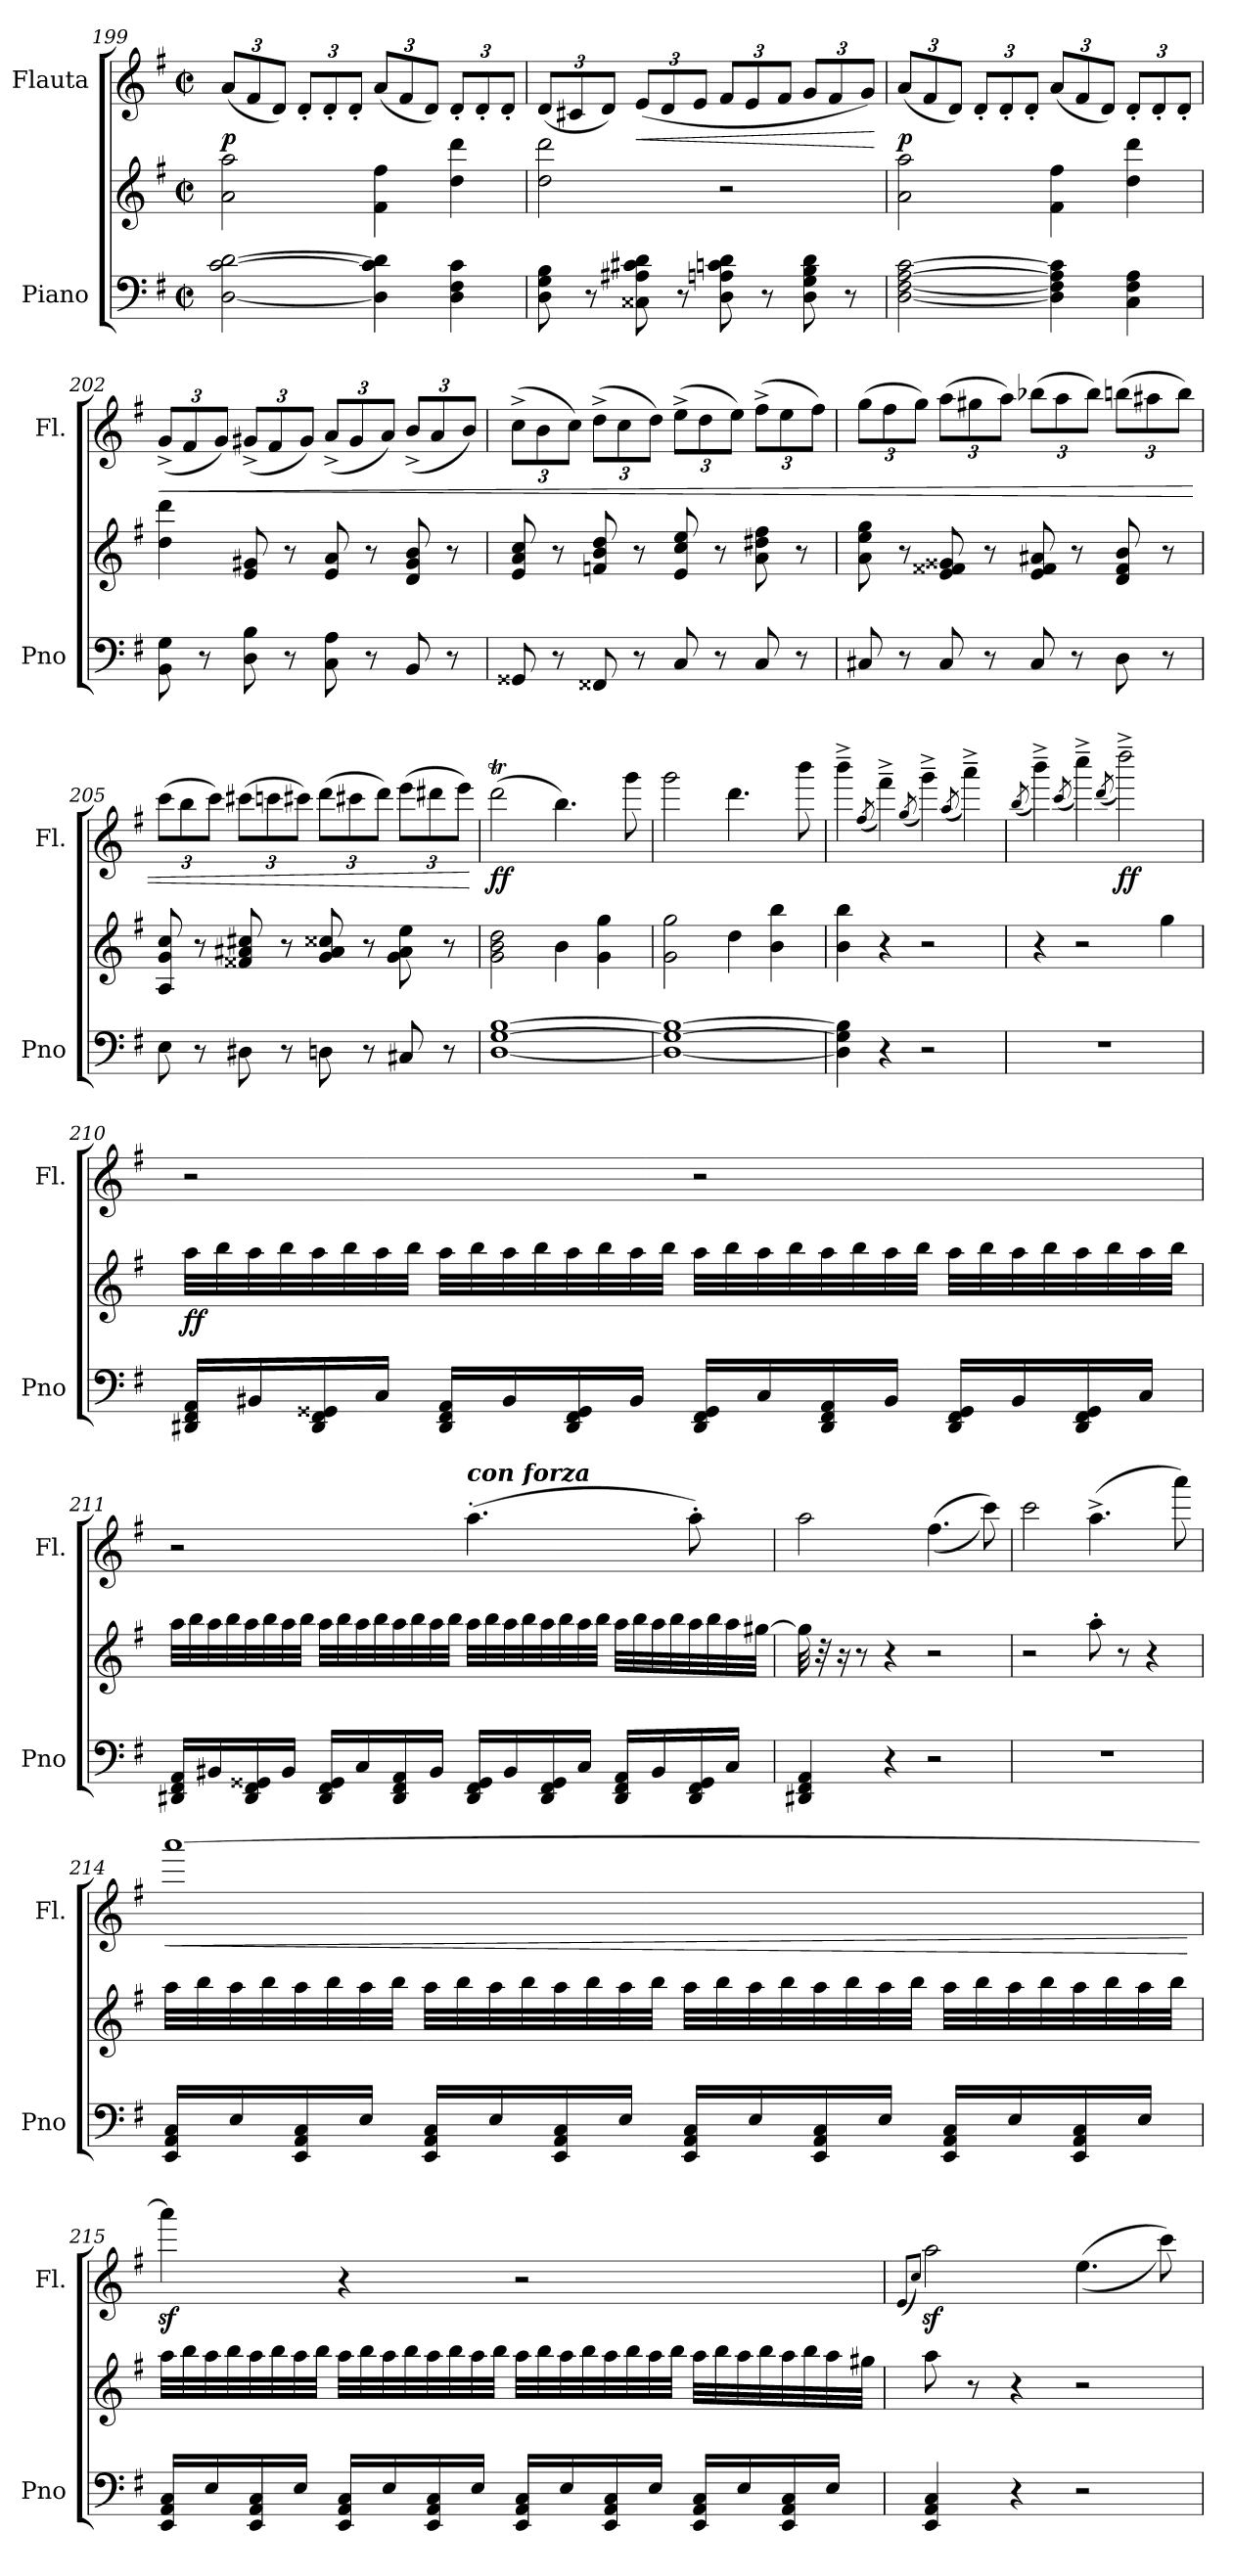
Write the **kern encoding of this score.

**kern	**kern	**dynam	**kern	**dynam
*part2	*part2	*part2	*part1	*part1
*staff3	*staff2	*staff2/3	*staff1	*staff1
*I"Piano	*	*	*I"Flauta	*
*I'Pno	*	*	*I'Fl.	*
*clefF4	*clefG2	*	*clefG2	*
*k[f#]	*k[f#]	*	*k[f#]	*
*M2/2	*M2/2	*	*M2/2	*
*met(c|)	*met(c|)	*	*met(c|)	*
*	*	*	*Xbrackettup	*
=199	=199	=199	=199	=199
!	!	!	!	!LO:DY:b
[2D\ [2c\ [2d\	2a\ 2aa\	.	(12a/L	p
.	.	.	12f#/	.
.	.	.	12d/J)	.
.	.	.	12d'/L	.
.	.	.	12d'/	.
.	.	.	12d'/J	.
4D\] 4c\] 4d\]	4f#\ 4ff#\	.	(12a/L	.
.	.	.	12f#/	.
.	.	.	12d/J)	.
4D\ 4F#\ 4c\	4dd\ 4ddd\	.	12d'/L	.
.	.	.	12d'/	.
.	.	.	12d'/J	.
=200	=200	=200	=200	=200
8D\ 8G\ 8B\	2dd\ 2ddd\	.	(12d/L	.
.	.	.	12c#X/	.
8r	.	.	.	.
.	.	.	12d/J)	.
!	!	!	!	!LO:HP:b
8C##X\ 8A#X\ 8c#X\ 8d\	.	.	(12e/L	<
.	.	.	12d/	.
8r	.	.	.	.
.	.	.	12e/J	.
8D\ 8An\ 8cn\ 8d\	2r	.	12f#/L	.
.	.	.	12e/	.
8r	.	.	.	.
.	.	.	12f#/J	.
8D\ 8G\ 8B\ 8d\	.	.	12g/L	.
.	.	.	12f#/	.
8r	.	.	.	.
.	.	.	12g/J)	.
.	.	.	.	[
!!LO:PB:g=z
=201	=201	=201	=201	=201
!	!	!	!	!LO:DY:b
[2D\ [2F#\ [2A\ [2c\	2a\ 2aa\	.	(12a/L	p
.	.	.	12f#/	.
.	.	.	12d/J)	.
.	.	.	12d'/L	.
.	.	.	12d'/	.
.	.	.	12d'/J	.
4D\] 4F#\] 4A\] 4c\]	4f#\ 4ff#\	.	(12a/L	.
.	.	.	12f#/	.
.	.	.	12d/J)	.
4C\ 4F#\ 4A\	4dd\ 4ddd\	.	12d'/L	.
.	.	.	12d'/	.
.	.	.	12d'/J	.
=202	=202	=202	=202	=202
!	!	!	!	!LO:HP:b
8BB\ 8G\	4dd\ 4ddd\	.	(12g^/L	<
.	.	.	12f#/	.
8r	.	.	.	.
.	.	.	12g/J)	.
8D\ 8B\	8e/ 8g#X/	.	(12g#X^/L	.
.	.	.	12f#/	.
8r	8r	.	.	.
.	.	.	12g#/J)	.
8C\ 8A\	8e/ 8a/	.	(12a^/L	.
.	.	.	12g#/	.
8r	8r	.	.	.
.	.	.	12a/J)	.
8BB/	8d/ 8g#/ 8b/	.	(12b^/L	.
.	.	.	12a/	.
8r	8r	.	.	.
.	.	.	12b/J)	.
=203	=203	=203	=203	=203
8GG##X/	8e/ 8a/ 8cc/	.	(12cc^\L	.
.	.	.	12b\	.
8r	8r	.	.	.
.	.	.	12cc\J)	.
8FF##X/	8fn/ 8b/ 8dd/	.	(12dd^\L	.
.	.	.	12cc\	.
8r	8r	.	.	.
.	.	.	12dd\J)	.
8C/	8e/ 8cc/ 8ee/	.	(12ee^\L	.
.	.	.	12dd\	.
8r	8r	.	.	.
.	.	.	12ee\J)	.
8C/	8a\ 8dd#X\ 8ff#\	.	(12ff#^\L	.
.	.	.	12ee\	.
8r	8r	.	.	.
.	.	.	12ff#\J)	.
!!LO:LB:g=z
=204	=204	=204	=204	=204
8C#X/	8a\ 8ee\ 8gg\	.	(12gg\L	.
.	.	.	12ff#\	.
8r	8r	.	.	.
.	.	.	12gg\J)	.
8C#/	8e/ 8f##X/ 8g##X/	.	(12aa\L	.
.	.	.	12gg#X\	.
8r	8r	.	.	.
.	.	.	12aa\J)	.
8C#/	8e/ 8f##/ 8a#X/	.	(12bb-X\L	.
.	.	.	12aa\	.
8r	8r	.	.	.
.	.	.	12bb-\J)	.
8D\	8d/ 8f##/ 8b/	.	(12bbn\L	.
.	.	.	12aa#X\	.
8r	8r	.	.	.
.	.	.	12bb\J)	.
=205	=205	=205	=205	=205
8E\	8A/ 8g/ 8cc/	.	(12ccc\L	.
.	.	.	12bb\	.
8r	8r	.	.	.
.	.	.	12ccc\J)	.
8D#X\	8f##X/ 8a#X/ 8cc#X/	.	(12ccc#X\L	.
.	.	.	12cccn\	.
8r	8r	.	.	.
.	.	.	12ccc#X\J)	.
8Dn\	8g/ 8a#/ 8cc##X/	.	(12ddd\L	.
.	.	.	12ccc#X\	.
8r	8r	.	.	.
.	.	.	12ddd\J)	.
8C#X/	8g\ 8a#\ 8ee\	.	(12eee\L	.
.	.	.	12ddd#X\	.
8r	8r	.	.	.
.	.	.	12eee\J)	.
.	.	.	.	[
=206	=206	=206	=206	=206
!	!	!	!	!LO:DY:b
[1D [1G [1B	2g\ 2b\ 2dd\	.	(2dddT\	ff
.	4b\	.	4.bb\)	.
.	4g\ 4gg\	.	.	.
.	.	.	8ggg\	.
!!LO:LB:g=z
=207	=207	=207	=207	=207
1D_ 1G_ 1B_	2g\ 2gg\	.	2ggg\	.
.	4dd\	.	4.ddd\	.
.	4b\ 4bb\	.	.	.
.	.	.	8bbb\	.
=208	=208	=208	=208	=208
4D\] 4G\] 4B\]	4b\ 4bb\	.	4bbb^~\	.
.	.	.	(8qff#/	.
4r	4r	.	4fff#^~\)	.
.	.	.	(8qgg/	.
2r	2r	.	4ggg^~\)	.
.	.	.	(8qaa/	.
.	.	.	4aaa^~\)	.
=209	=209	=209	=209	=209
.	.	.	(8qbb/	.
1r	4r	.	4bbb^~\)	.
.	.	.	(8qccc/	.
.	2r	.	4cccc^~\)	.
.	.	.	(8qddd/	.
!	!	!	!	!LO:DY:b
.	.	.	2dddd^~\)	ff
.	4gg\	.	.	.
!!LO:LB:g=z
=210	=210	=210	=210	=210
!	!	!LO:DY:b	!	!
16DD#X/ 16FF#/ 16AA/LL	32aa\LLL	ff	2r	.
.	32bb\	.	.	.
16BB#X/	32aa\	.	.	.
.	32bb\	.	.	.
16DD#/ 16FF#/ 16GG##X/	32aa\	.	.	.
.	32bb\	.	.	.
16C/JJ	32aa\	.	.	.
.	32bb\JJJ	.	.	.
16DD#/ 16FF#/ 16AA/LL	32aa\LLL	.	.	.
.	32bb\	.	.	.
16BB#/	32aa\	.	.	.
.	32bb\	.	.	.
16DD#/ 16FF#/ 16GG##/	32aa\	.	.	.
.	32bb\	.	.	.
16BB#/JJ	32aa\	.	.	.
.	32bb\JJJ	.	.	.
16DD#/ 16FF#/ 16GG##/LL	32aa\LLL	.	2r	.
.	32bb\	.	.	.
16C/	32aa\	.	.	.
.	32bb\	.	.	.
16DD#/ 16FF#/ 16AA/	32aa\	.	.	.
.	32bb\	.	.	.
16BB#/JJ	32aa\	.	.	.
.	32bb\JJJ	.	.	.
16DD#/ 16FF#/ 16GG##/LL	32aa\LLL	.	.	.
.	32bb\	.	.	.
16BB#/	32aa\	.	.	.
.	32bb\	.	.	.
16DD#/ 16FF#/ 16GG##/	32aa\	.	.	.
.	32bb\	.	.	.
16C/JJ	32aa\	.	.	.
.	32bb\JJJ	.	.	.
!!LO:PB:g=z
=211	=211	=211	=211	=211
16DD#X/ 16FF#/ 16AA/LL	32aa\LLL	.	2r	.
.	32bb\	.	.	.
16BB#X/	32aa\	.	.	.
.	32bb\	.	.	.
16DD#/ 16FF#/ 16GG##X/	32aa\	.	.	.
.	32bb\	.	.	.
16BB#/JJ	32aa\	.	.	.
.	32bb\JJJ	.	.	.
16DD#/ 16FF#/ 16GG##/LL	32aa\LLL	.	.	.
.	32bb\	.	.	.
16C/	32aa\	.	.	.
.	32bb\	.	.	.
16DD#/ 16FF#/ 16AA/	32aa\	.	.	.
.	32bb\	.	.	.
16BB#/JJ	32aa\	.	.	.
.	32bb\JJJ	.	.	.
!	!	!	!LO:TX:a:Bi:t=con forza	!
!	!	!	!LO:TX:a:t=.	!
16DD#/ 16FF#/ 16GG##/LL	32aa\LLL	.	(4.aa\	.
.	32bb\	.	.	.
16BB#/	32aa\	.	.	.
.	32bb\	.	.	.
16DD#/ 16FF#/ 16GG##/	32aa\	.	.	.
.	32bb\	.	.	.
16C/JJ	32aa\	.	.	.
.	32bb\JJJ	.	.	.
16DD#/ 16FF#/ 16AA/LL	32aa\LLL	.	.	.
.	32bb\	.	.	.
16BB#/	32aa\	.	.	.
.	32bb\	.	.	.
16DD#/ 16FF#/ 16GG##/	32aa\	.	8aa'\)	.
.	32bb\	.	.	.
16C/JJ	32aa\	.	.	.
.	[32gg#X\JJJ	.	.	.
!!LO:LB:g=z
=212	=212	=212	=212	=212
4DD#X/ 4FF#/ 4AA/	32gg#\]	.	2aa\	.
.	32r	.	.	.
.	16r	.	.	.
.	8r	.	.	.
4r	4r	.	.	.
2r	2r	.	((4.ff#\	.
.	.	.	8ccc\))	.
=213	=213	=213	=213	=213
1r	2r	.	2ccc\	.
.	8aa'\	.	(4.aa^\	.
.	8r	.	.	.
.	4r	.	.	.
.	.	.	8aaa\)	.
!!LO:LB:g=z
=214	=214	=214	=214	=214
!	!	!	!	!LO:HP:b
16EE/ 16AA/ 16C/LL	32aa\LLL	.	[1aaa	<
.	32bb\	.	.	.
16E/	32aa\	.	.	.
.	32bb\	.	.	.
16EE/ 16AA/ 16C/	32aa\	.	.	.
.	32bb\	.	.	.
16E/JJ	32aa\	.	.	.
.	32bb\JJJ	.	.	.
16EE/ 16AA/ 16C/LL	32aa\LLL	.	.	.
.	32bb\	.	.	.
16E/	32aa\	.	.	.
.	32bb\	.	.	.
16EE/ 16AA/ 16C/	32aa\	.	.	.
.	32bb\	.	.	.
16E/JJ	32aa\	.	.	.
.	32bb\JJJ	.	.	.
16EE/ 16AA/ 16C/LL	32aa\LLL	.	.	.
.	32bb\	.	.	.
16E/	32aa\	.	.	.
.	32bb\	.	.	.
16EE/ 16AA/ 16C/	32aa\	.	.	.
.	32bb\	.	.	.
16E/JJ	32aa\	.	.	.
.	32bb\JJJ	.	.	.
16EE/ 16AA/ 16C/LL	32aa\LLL	.	.	.
.	32bb\	.	.	.
16E/	32aa\	.	.	.
.	32bb\	.	.	.
16EE/ 16AA/ 16C/	32aa\	.	.	.
.	32bb\	.	.	.
16E/JJ	32aa\	.	.	.
.	32bb\JJJ	.	.	.
.	.	.	.	[
!!LO:LB:g=z
=215	=215	=215	=215	=215
16EE/ 16AA/ 16C/LL	32aa\LLL	.	4aaaz<\]	.
.	32bb\	.	.	.
16E/	32aa\	.	.	.
.	32bb\	.	.	.
16EE/ 16AA/ 16C/	32aa\	.	.	.
.	32bb\	.	.	.
16E/JJ	32aa\	.	.	.
.	32bb\JJJ	.	.	.
16EE/ 16AA/ 16C/LL	32aa\LLL	.	4r	.
.	32bb\	.	.	.
16E/	32aa\	.	.	.
.	32bb\	.	.	.
16EE/ 16AA/ 16C/	32aa\	.	.	.
.	32bb\	.	.	.
16E/JJ	32aa\	.	.	.
.	32bb\JJJ	.	.	.
16EE/ 16AA/ 16C/LL	32aa\LLL	.	2r	.
.	32bb\	.	.	.
16E/	32aa\	.	.	.
.	32bb\	.	.	.
16EE/ 16AA/ 16C/	32aa\	.	.	.
.	32bb\	.	.	.
16E/JJ	32aa\	.	.	.
.	32bb\JJJ	.	.	.
16EE/ 16AA/ 16C/LL	32aa\LLL	.	.	.
.	32bb\	.	.	.
16E/	32aa\	.	.	.
.	32bb\	.	.	.
16EE/ 16AA/ 16C/	32aa\	.	.	.
.	32bb\	.	.	.
16E/JJ	32aa\	.	.	.
.	32gg#X\JJJ	.	.	.
!!LO:PB:g=z
=216	=216	=216	=216	=216
.	.	.	(8qe/L	.
.	.	.	8qcc/J)	.
4EE/ 4AA/ 4C/	8aa\	.	2aaz<\	.
.	8r	.	.	.
4r	4r	.	.	.
2r	2r	.	((4.ee\	.
.	.	.	8ccc\))	.
=	=	=	=	=
*-	*-	*-	*-	*-
